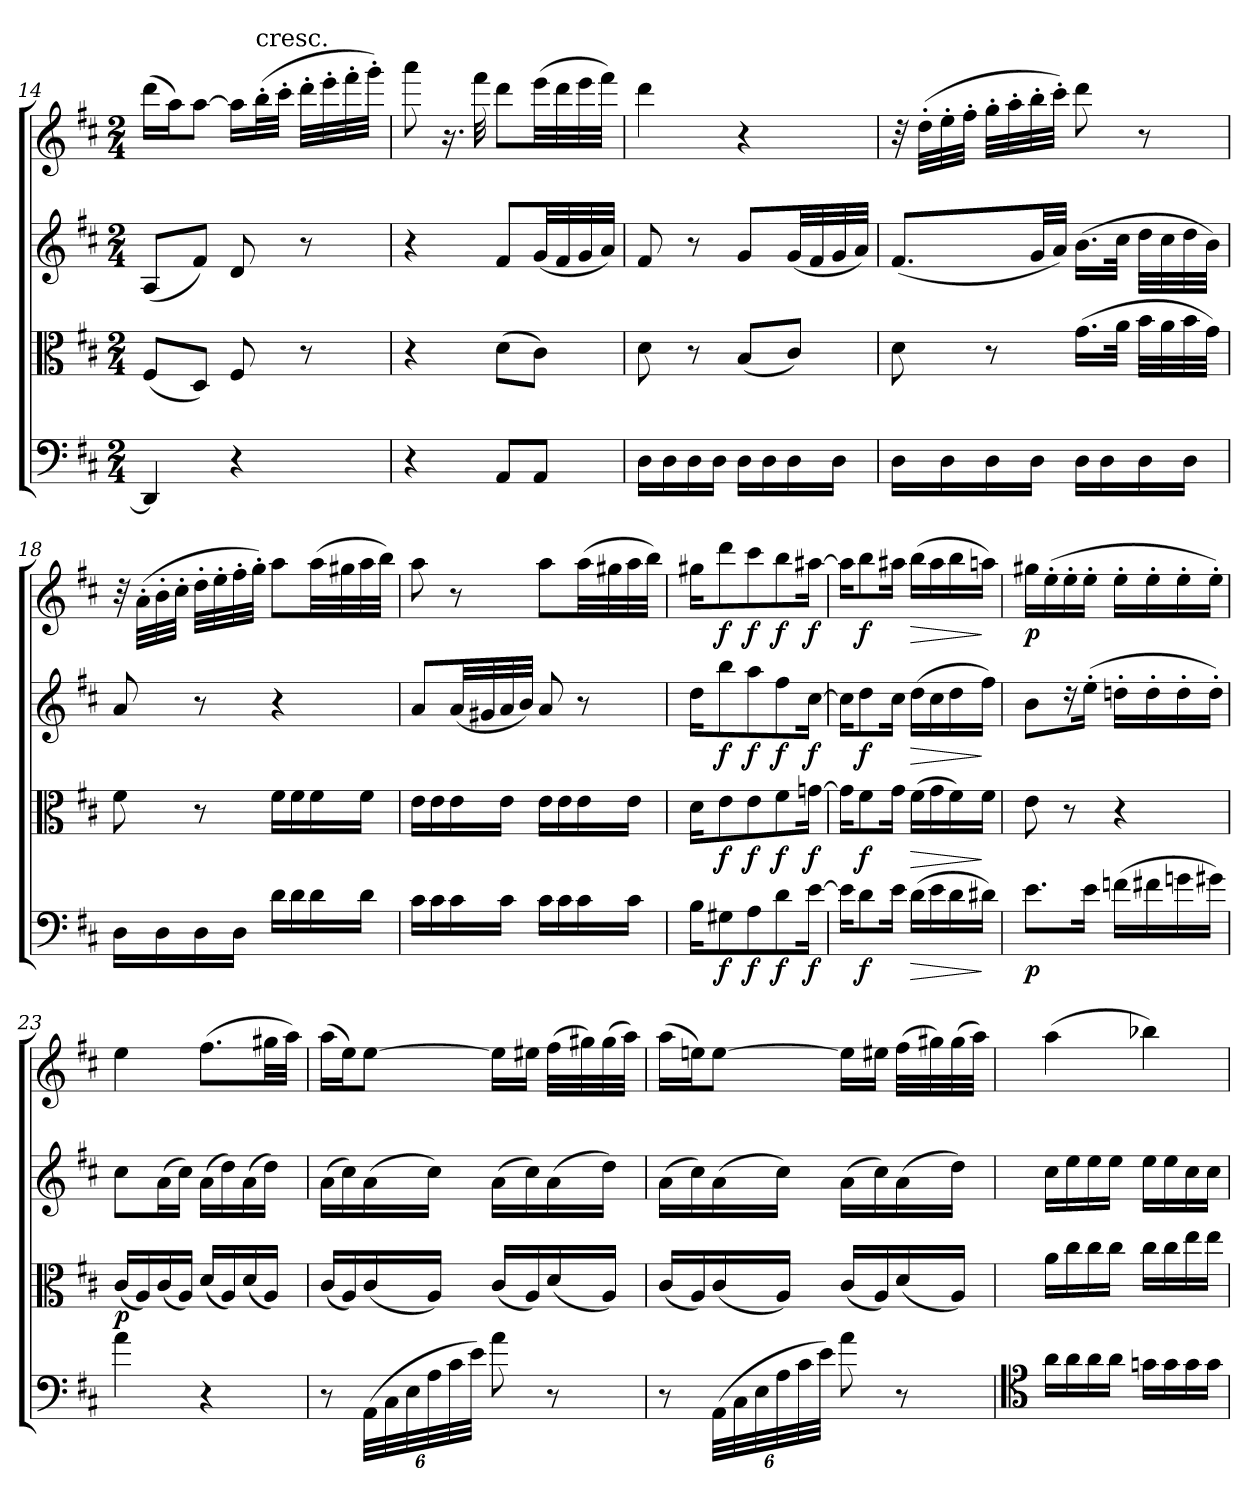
**kern	**dynam	**kern	**dynam	**kern	**dynam	**kern	**dynam
*part4	*part4	*part3	*part3	*part2	*part2	*part1	*part1
*staff4	*staff4	*staff3	*staff3	*staff2	*staff2	*staff1	*staff1
*clefF4	*	*clefC3	*	*clefG2	*	*clefG2	*
*k[f#c#]	*	*k[f#c#]	*	*k[f#c#]	*	*k[f#c#]	*
*D:	*	*D:	*	*D:	*	*D:	*
*M2/4	*	*M2/4	*	*M2/4	*	*M2/4	*
=14	=14	=14	=14	=14	=14	=14	=14
4DD/]	.	(8F#/L	.	(8A/L	.	(16ddd\LL	.
.	.	.	.	.	.	16aa\J)	.
.	.	8D/J)	.	8f#/J)	.	[8aa\J	.
4r	.	8F#/	.	8d/	.	16aa\LL]	.
!	!	!	!	!	!	!LO:TX:t=cresc.	!
.	.	.	.	.	.	(32bb'\L	.
.	.	.	.	.	.	32ccc#'\JJJ	.
.	.	8r	.	8r	.	32ddd'\LLL	.
.	.	.	.	.	.	32eee'\	.
.	.	.	.	.	.	32fff#'\	.
.	.	.	.	.	.	32ggg'\JJJ)	.
=15	=15	=15	=15	=15	=15	=15	=15
4r	.	4r	.	4r	.	8aaa\	.
.	.	.	.	.	.	16.r	.
.	.	.	.	.	.	32fff#\	.
8AA/L	.	(8d\L	.	8f#/L	.	8ddd\L	.
8AA/J	.	8c#\J)	.	(32g/LL	.	(32eee\LL	.
.	.	.	.	32f#/	.	32ddd\	.
.	.	.	.	32g/	.	32eee\	.
.	.	.	.	32a/JJJ)	.	32fff#\JJJ)	.
=16	=16	=16	=16	=16	=16	=16	=16
16D\LL	.	8d\	.	8f#/	.	4ddd\	.
16D\	.	.	.	.	.	.	.
16D\	.	8r	.	8r	.	.	.
16D\JJ	.	.	.	.	.	.	.
16D\LL	.	(8B/L	.	8g/L	.	4r	.
16D\	.	.	.	.	.	.	.
16D\	.	8c#/J)	.	(32g/LL	.	.	.
.	.	.	.	32f#/	.	.	.
16D\JJ	.	.	.	32g/	.	.	.
.	.	.	.	32a/JJJ)	.	.	.
=17	=17	=17	=17	=17	=17	=17	=17
16D\LL	.	8d\	.	(8.f#/L	.	32r	.
.	.	.	.	.	.	(32dd'\LLL	.
16D\	.	.	.	.	.	32ee'\	.
.	.	.	.	.	.	32ff#'\JJJ	.
16D\	.	8r	.	.	.	32gg'\LLL	.
.	.	.	.	.	.	32aa'\	.
16D\JJ	.	.	.	32g/LL	.	32bb'\	.
.	.	.	.	32a/JJJ)	.	32ccc#'\JJJ)	.
16D\LL	.	(16.g\LL	.	(16.b\LL	.	8ddd\	.
16D\	.	.	.	.	.	.	.
.	.	32a\JJk	.	32cc#\JJk	.	.	.
16D\	.	32b\LLL	.	32dd\LLL	.	8r	.
.	.	32a\	.	32cc#\	.	.	.
16D\JJ	.	32b\	.	32dd\	.	.	.
.	.	32g\JJJ)	.	32b\JJJ)	.	.	.
=18	=18	=18	=18	=18	=18	=18	=18
16D\LL	.	8f#\	.	8a/	.	32r	.
.	.	.	.	.	.	(32a'\LLL	.
16D\	.	.	.	.	.	32b'\	.
.	.	.	.	.	.	32cc#'\JJJ	.
16D\	.	8r	.	8r	.	32dd'\LLL	.
.	.	.	.	.	.	32ee'\	.
16D\JJ	.	.	.	.	.	32ff#'\	.
.	.	.	.	.	.	32gg'\JJJ)	.
16d\LL	.	16f#\LL	.	4r	.	8aa\L	.
16d\	.	16f#\	.	.	.	.	.
16d\	.	16f#\	.	.	.	(32aa\LL	.
.	.	.	.	.	.	32gg#X\	.
16d\JJ	.	16f#\JJ	.	.	.	32aa\	.
.	.	.	.	.	.	32bb\JJJ)	.
=19	=19	=19	=19	=19	=19	=19	=19
16c#\LL	.	16e\LL	.	8a/L	.	8aa\	.
16c#\	.	16e\	.	.	.	.	.
16c#\	.	16e\	.	(32a/LL	.	8r	.
.	.	.	.	32g#X/	.	.	.
16c#\JJ	.	16e\JJ	.	32a/	.	.	.
.	.	.	.	32b/JJJ)	.	.	.
16c#\LL	.	16e\LL	.	8a/	.	8aa\L	.
16c#\	.	16e\	.	.	.	.	.
16c#\	.	16e\	.	8r	.	(32aa\LL	.
.	.	.	.	.	.	32gg#X\	.
16c#\JJ	.	16e\JJ	.	.	.	32aa\	.
.	.	.	.	.	.	32bb\JJJ)	.
=20	=20	=20	=20	=20	=20	=20	=20
16B\KL	.	16d\KL	.	16dd\KL	.	16gg#X\KL	.
8G#X\	f	8e\	f	8bb\	f	8ddd\	f
8A\	f	8e\	f	8aa\	f	8ccc#\	f
8d\	f	8f#\	f	8ff#\	f	8bb\	f
[16e\Jk	f	[16gn\Jk	f	[16cc#\Jk	f	[16aa#X\Jk	f
=21	=21	=21	=21	=21	=21	=21	=21
16e\KL]	.	16g\KL]	.	16cc#\KL]	.	16aa#\KL]	.
8d\	f	8f#\	f	8dd\	f	8bb\	f
16e\Jk	.	16g\Jk	.	16cc#\Jk	.	16aa#X\Jk	.
!	!LO:HP:b	!	!LO:HP:b	!	!LO:HP:b	!	!LO:HP:b
(16d\LL	>	(16f#\LL	>	(16dd\LL	>	(16bb\LL	>
16e\	.	16g\	.	16cc#\	.	16aa#\	.
16d\	.	16f#\)	.	16dd\	.	16bb\	.
16d#X\JJ)	]	16f#\JJ	]	16ff#\JJ)	]	16aan\JJ)	]
=22	=22	=22	=22	=22	=22	=22	=22
8.e\L	p	8e\	.	8b\L	.	16gg#X\LL	p
.	.	.	.	.	.	(16ee'\	.
.	.	8r	.	16r	.	16ee'\	.
16e\Jk	.	.	.	(16ee'\Jk	.	16ee'\JJ	.
(16fn\LL	.	4r	.	16ddn'\LL	.	16ee'\LL	.
16f#X\	.	.	.	16dd'\	.	16ee'\	.
16gn\	.	.	.	16dd'\	.	16ee'\	.
16g#X\JJ)	.	.	.	16dd'\JJ)	.	16ee'\JJ)	.
=23	=23	=23	=23	=23	=23	=23	=23
4a\	.	(16c#/LL	p	8cc#\L	.	4ee\	.
.	.	16A/)	.	.	.	.	.
.	.	(16c#/	.	(16a\L	.	.	.
.	.	16A/JJ)	.	16cc#\JJ)	.	.	.
4r	.	(16d/LL	.	(16a\LL	.	(8.ff#\L	.
.	.	16A/)	.	16dd\)	.	.	.
.	.	(16d/	.	(16a\	.	.	.
.	.	16A/JJ)	.	16dd\JJ)	.	32gg#X\LL	.
.	.	.	.	.	.	32aa\JJJ)	.
=24	=24	=24	=24	=24	=24	=24	=24
8r	.	(16c#/LL	.	(16a\LL	.	(16aa\LL	.
.	.	16A/)	.	16cc#\)	.	16ee\J)	.
(48AA\LLL	.	(16c#/	.	(16a\	.	[8ee\J	.
48C#\	.	.	.	.	.	.	.
48E\	.	.	.	.	.	.	.
48A\	.	16A/JJ)	.	16cc#\JJ)	.	.	.
48c#\	.	.	.	.	.	.	.
48e\JJJ)	.	.	.	.	.	.	.
8a\	.	(16c#/LL	.	(16a\LL	.	16ee\LL]	.
.	.	16A/)	.	16cc#\)	.	16ee#X\JJ	.
8r	.	(16d/	.	(16a\	.	(32ff#\LLL	.
.	.	.	.	.	.	32gg#X\)	.
.	.	16A/JJ)	.	16dd\JJ)	.	(32gg#\	.
.	.	.	.	.	.	32aa\JJJ)	.
=25	=25	=25	=25	=25	=25	=25	=25
8r	.	(16c#/LL	.	(16a\LL	.	(16aa\LL	.
.	.	16A/)	.	16cc#\)	.	16een\J)	.
(48AA\LLL	.	(16c#/	.	(16a\	.	[8ee\J	.
48C#\	.	.	.	.	.	.	.
48E\	.	.	.	.	.	.	.
48A\	.	16A/JJ)	.	16cc#\JJ)	.	.	.
48c#\	.	.	.	.	.	.	.
48e\JJJ)	.	.	.	.	.	.	.
8a\	.	(16c#/LL	.	(16a\LL	.	16ee\LL]	.
.	.	16A/)	.	16cc#\)	.	16ee#X\JJ	.
8r	.	(16d/	.	(16a\	.	(32ff#\LLL	.
.	.	.	.	.	.	32gg#X\)	.
.	.	16A/JJ)	.	16dd\JJ)	.	(32gg#\	.
.	.	.	.	.	.	32aa\JJJ)	.
=26	=26	=26	=26	=26	=26	=26	=26
*clefC4	*	*	*	*	*	*	*
16a\LL	.	16a\LL	.	16cc#\LL	.	(4aa\	.
16a\	.	16cc#\	.	16ee\	.	.	.
16a\	.	16cc#\	.	16ee\	.	.	.
16a\JJ	.	16cc#\JJ	.	16ee\JJ	.	.	.
16gn\LL	.	16cc#\LL	.	16ee\LL	.	4bb-X\)	.
16g\	.	16cc#\	.	16ee\	.	.	.
16g\	.	16ee\	.	16cc#\	.	.	.
16g\JJ	.	16ee\JJ	.	16cc#\JJ	.	.	.
=	=	=	=	=	=	=	=
*-	*-	*-	*-	*-	*-	*-	*-
